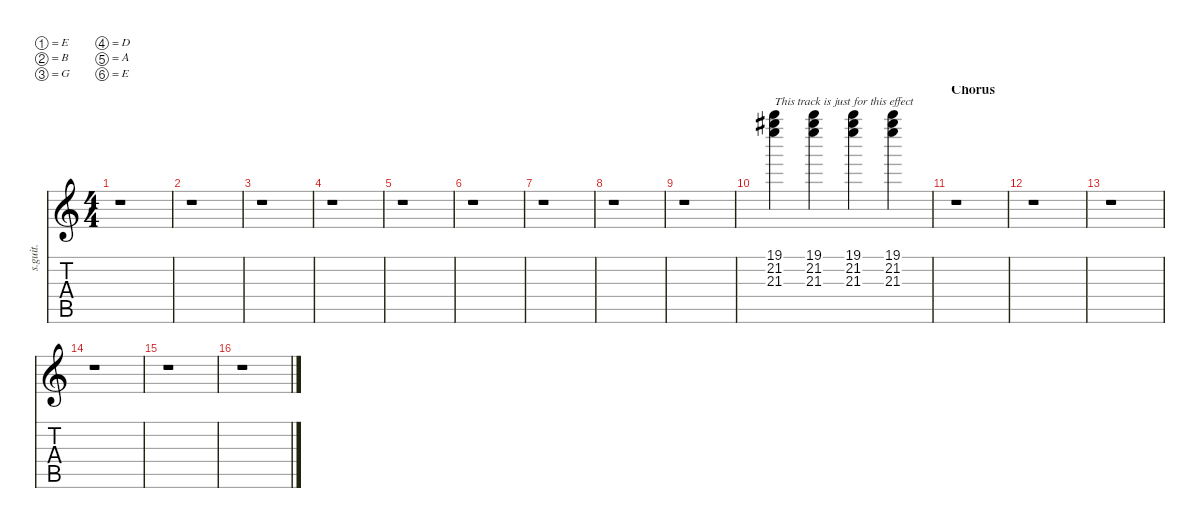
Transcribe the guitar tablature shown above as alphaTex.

\defaultSystemsLayout 4
\hideDynamics
\bracketExtendMode nobrackets
\track ("Octaver effect" "s.guit.") {instrument distortionguitar}
\staff {score tabs}
\tuning (E5 B4 G4 D4 A3 E3)
\ts (4 4)
\tempo (96 hide)
\clef g2
\ks c
r.1{dy f} |
r.1 |
r.1 |
r.1 |
r.1 |
r.1 |
r.1 |
r.1 |
r.1 |
(19.1 21.2{acc #} 21.3).4{txt "This track is just for this effect"} (19.1 21.2{acc #} 21.3).4 (19.1 21.2{acc #} 21.3).4 (19.1 21.2{acc #} 21.3).4 |
\section ("" "Chorus")
r.1 |
r.1 |
r.1 |
r.1 |
r.1 |
r.1
